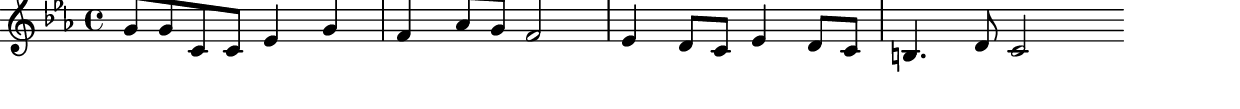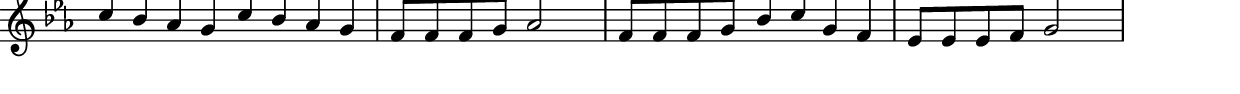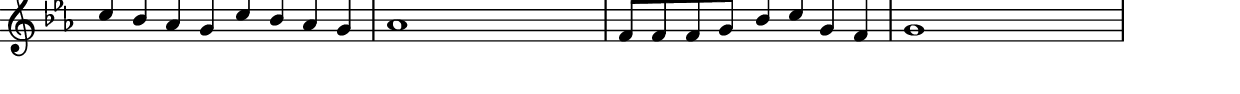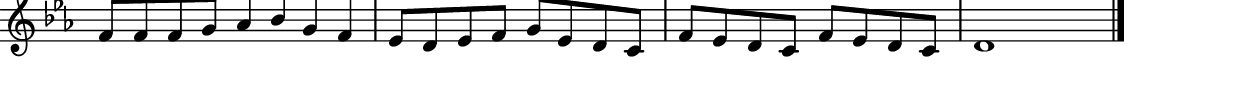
% MusicXML to Lilypond converter by Kovi

szovegAAA = \lyricmode {  "Ü" -- "lök" "a" "szo" -- "bá" -- "ban" "búsan," "e" -- "gye" -- "dül," "és" "a" "fá" -- "jó" "múlt" -- "ra" "gon" -- "do" -- "lok." "Sze" -- "ret" -- "ném" "a" "ho" -- "mok" -- "ó" -- "rát" "meg" -- "ál" -- "lí" -- "ta" -- "ni," "sze" -- "ret" -- "ném" "az" "em" -- "lé" -- "ke" -- "im" "el" -- "fe" -- "lej" -- "te" -- "ni," "Nem" "tud" -- "om," "hogy" "el" -- "hi" -- "szed" -- "e" "még," "hogy" "fá" -- "jó" -- "szí" -- "vem" "ö" -- "rök" -- "ké" "tiéd," "Ál" -- "ma" -- "im" -- "ban" "té" -- "ged" "lát" -- "lak," "két" "ka" -- "rom" -- "ba" "té" -- "ged" "zár" -- "lak," "nem" "tu" -- "dom," "hogy" "el" -- "hi" -- "szed" -- "e" "még."  }

% Analyzing...
% 1 parts
% 1 Staff
% forceBassClefActive = 
melody = {
% 88 notes in the part
% 1 voices

\new Staff
\new Voice {
% 88 notes
% 16 mesaures

\override Score.RehearsalMark #'break-visibility = #begin-of-line-invisible
% Measure 1
\clef "treble"
\key ees \major
\time 4/4 
g'8 g'8 c'8 c'8 ees'4 g'4 
% Measure 2
f'4 aes'8 g'8 f'2 
% Measure 3
ees'4 d'8 c'8 ees'4 d'8 c'8 
% Measure 4
b4. d'8 c'2 
\override Score.RehearsalMark #'self-alignment-X = #RIGHT
\mark \markup{\fontsize #-0.5 {"Fine"}}
\bar ":|" 
% Measure 5
c''8 bes'8 aes'8 g'8 c''8 bes'8 aes'8 g'8 
% Measure 6
f'8 f'8 f'8 g'8 aes'2 
% Measure 7
f'8 f'8 f'8 g'8 bes'8 c''8 g'8 f'8 
% Measure 8
ees'8 ees'8 ees'8 f'8 g'2 
% Measure 9
\break
c''8 bes'8 aes'8 g'8 c''8 bes'8 aes'8 g'8 
% Measure 10
aes'1 
% Measure 11
f'8 f'8 f'8 g'8 bes'8 c''8 g'8 f'8 
% Measure 12
g'1 
% Measure 13
f'8 f'8 f'8 g'8 aes'8 bes'8 g'8 f'8 
% Measure 14
ees'8 d'8 ees'8 f'8 g'8 ees'8 d'8 c'8 
% Measure 15
f'8 ees'8 d'8 c'8 f'8 ees'8 d'8 c'8 
% Measure 16
d'1 \bar "|." 
} % voice
} % melody


harmonies = \chordmode {
% 15 chords
\germanChords
c4:m s4 s4 s4 f4:m s4 s4 s4 c4:m s4 g4 s4 s4 s4 c4:m s4 c4:m s4 s4 s4 f4:m s4 s4 s4 s4 s4 s4 s4 c4:m s4 s4 s4 c4:m s4 s4 s4 f4:m s4 s4 s4 s4 s4 s4 s4 c4:m s4 s4 s4 f4:m s4 s4 s4 c4:m s4 s4 s4 f4:m s4 s4 s4 g4
}

\include "../../definitions.ly"
